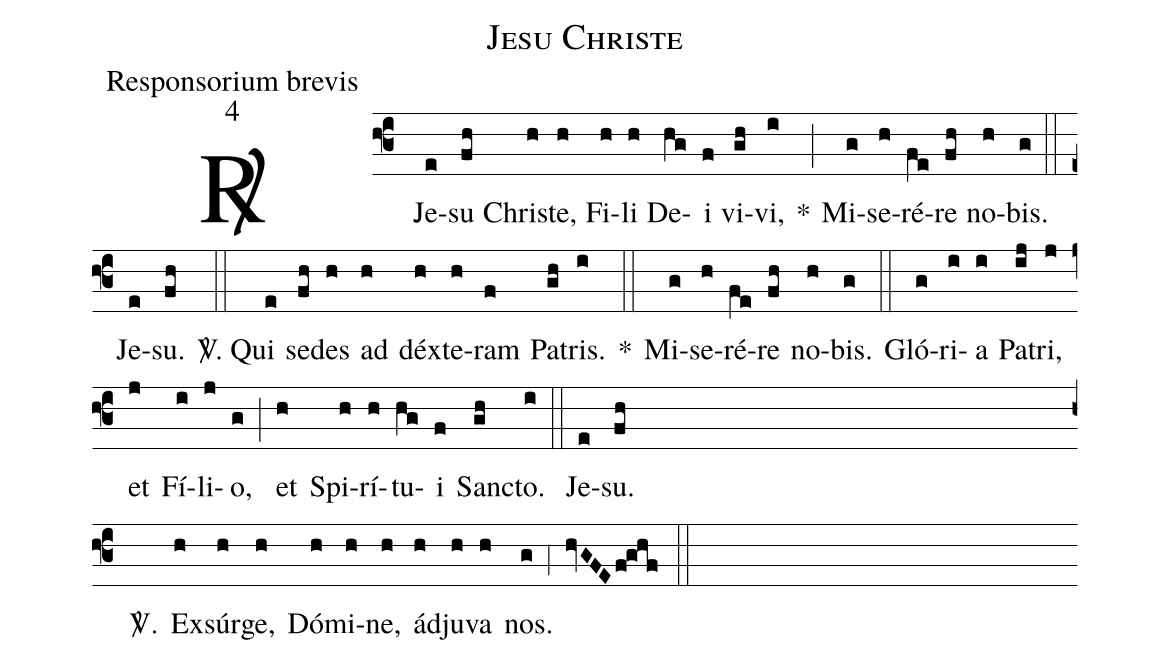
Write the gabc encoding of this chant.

name:Jesu Christe;
office-part:Responsorium brevis;
mode:4;
%%
(f3) <sp>R/</sp>.() Je(e)su(fh) Chri(h)ste,(h) Fi(h)li(h) De(hg)i(f) vi(gh)vi,(i) *(;) Mi(g)se(h)ré(fe)re(fh) no(h)bis.(g) (::)
Je(e)su.(fh) (::)

<sp>V/</sp>. Qui(e) se(fh)des(h) ad(h) déx(h)te(h)ram(f) Pa(gh)tris.(i) *(::) Mi(g)se(h)ré(fe)re(fh) no(h)bis.(g) (::)

Gló(g)ri(i)a(i) Pa(ij)tri,(j) et(j) Fí(i)li(j)o,(g) (;) et(h) Spi(h)rí(h)tu(hg)i(f) San(gh)cto.(i) (::)
Je(e)su.(fh) (Z)
<sp>V/</sp>.() Ex(h)súr(h)ge,(h) Dó(h)mi(h)ne,(h) ád(h)ju(h)va(h) nos.(g) (,4) (hvGFEf!ghf) (::)
